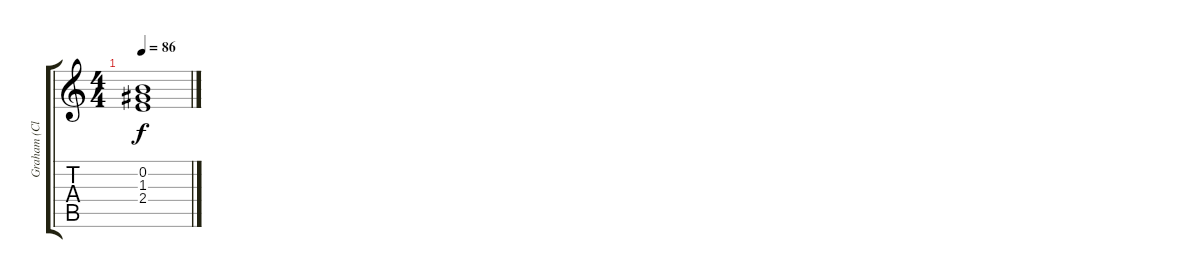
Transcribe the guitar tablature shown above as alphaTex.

\track ("Graham (Clean Guitar)" "Graham (Cl") {instrument electricguitarclean}
\staff {score tabs}
\tuning (E4 B3 G3 D3 A2 E2) {hide}
\ts (4 4)
\tempo 86
\clef g2
\ks c
(0.2 1.3 2.4).1{dy f}
